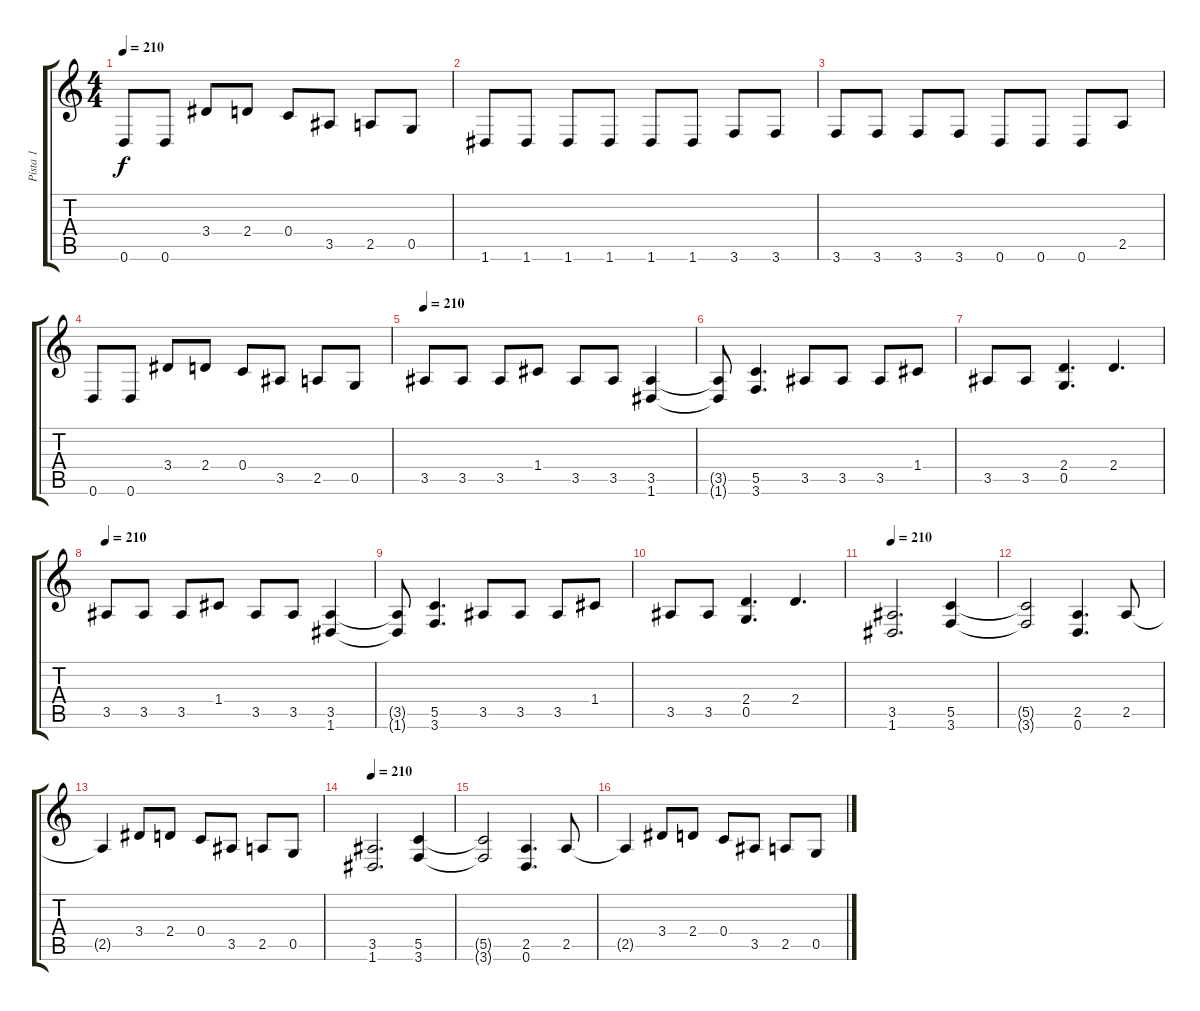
\track ("Pista 1" "Pista 1") {instrument distortionguitar}
\staff {score tabs}
\tuning (D4 A3 F3 C3 G2 D2) {hide}
\ts (4 4)
\tempo 210
\clef g2
\ks c
0.6.8{dy f} 0.6.8 3.4.8 2.4.8 0.4.8 3.5.8 2.5.8 0.5.8 |
1.6.8 1.6.8 1.6.8 1.6.8 1.6.8 1.6.8 3.6.8 3.6.8 |
3.6.8 3.6.8 3.6.8 3.6.8 0.6.8 0.6.8 0.6.8 2.5.8 |
0.6.8 0.6.8 3.4.8 2.4.8 0.4.8 3.5.8 2.5.8 0.5.8 |
\tempo 210
3.5.8 3.5.8 3.5.8 1.4.8 3.5.8 3.5.8 (3.5 1.6).4 |
(3.5{t} 1.6{t}).8 (5.5 3.6).4{d} 3.5.8 3.5.8 3.5.8 1.4.8 |
3.5.8 3.5.8 (2.4 0.5).4{d} 2.4.4{d} |
\tempo 210
3.5.8 3.5.8 3.5.8 1.4.8 3.5.8 3.5.8 (3.5 1.6).4 |
(3.5{t} 1.6{t}).8 (5.5 3.6).4{d} 3.5.8 3.5.8 3.5.8 1.4.8 |
3.5.8 3.5.8 (2.4 0.5).4{d} 2.4.4{d} |
\tempo 210
(3.5 1.6).2{d} (5.5 3.6).4 |
(5.5{t} 3.6{t}).2 (2.5 0.6).4{d} 2.5.8 |
2.5{t}.4 3.4.8 2.4.8 0.4.8 3.5.8 2.5.8 0.5.8 |
\tempo 210
(3.5 1.6).2{d} (5.5 3.6).4 |
(5.5{t} 3.6{t}).2 (2.5 0.6).4{d} 2.5.8 |
2.5{t}.4 3.4.8 2.4.8 0.4.8 3.5.8 2.5.8 0.5.8
